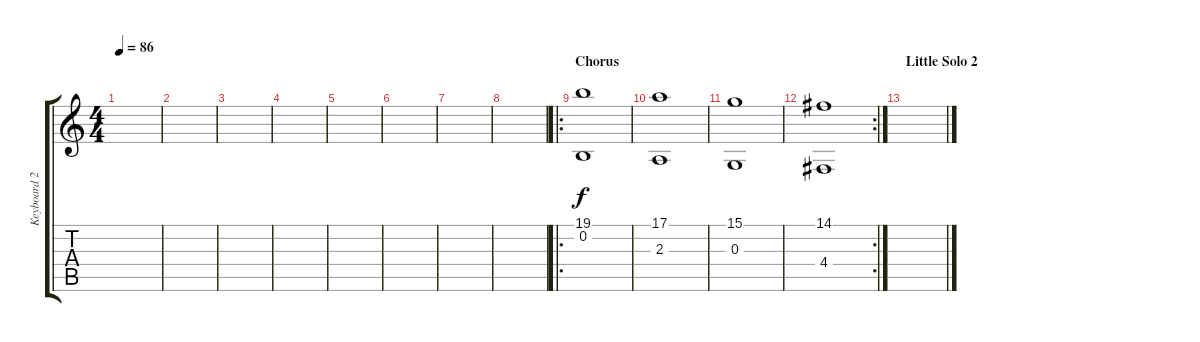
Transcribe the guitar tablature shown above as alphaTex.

\track ("Keyboard 2" "Keyboard 2") {instrument tremolostrings}
\staff {score tabs}
\tuning (E4 B3 G3 D3 A2 E2) {hide}
\ts (4 4)
\tempo 86
\clef g2
\ks c
|
|
|
|
|
|
|
|
\ro
\section ("" "Chorus")
(19.1 0.2).1 |
(17.1 2.3).1 |
(15.1 0.3).1 |
\rc 2
(14.1 4.4).1 |
\section ("" "Little Solo 2")
